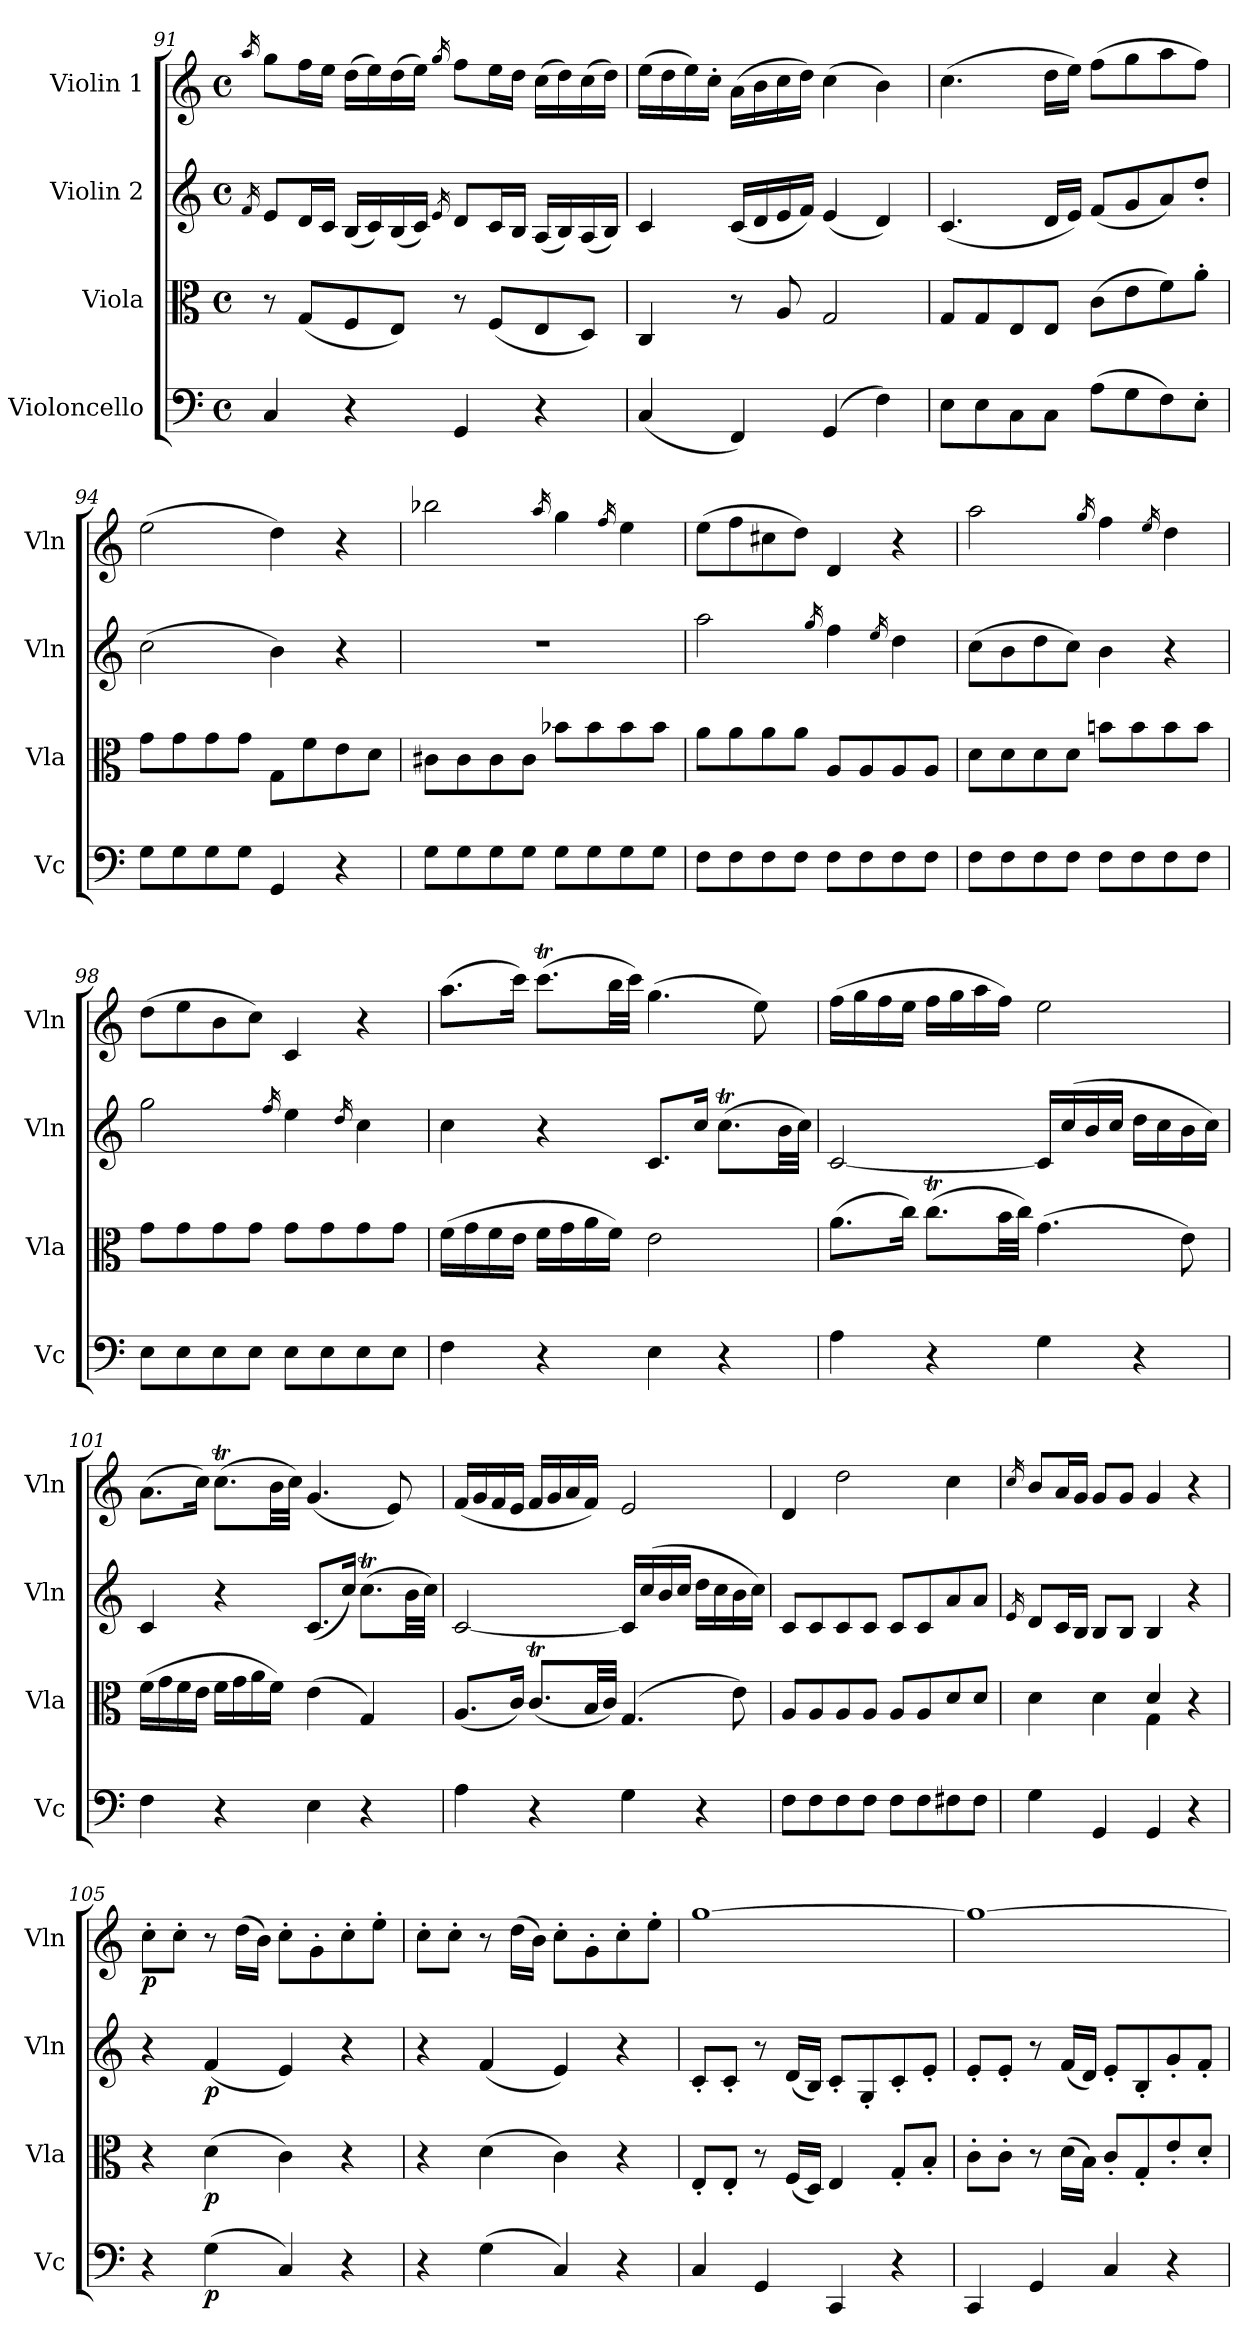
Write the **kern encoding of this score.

**kern	**dynam	**kern	**dynam	**kern	**dynam	**kern	**dynam
*part4	*part4	*part3	*part3	*part2	*part2	*part1	*part1
*staff4	*staff4	*staff3	*staff3	*staff2	*staff2	*staff1	*staff1
*I"Violoncello	*	*I"Viola	*	*I"Violin 2	*	*I"Violin 1	*
*I'Vc	*	*I'Vla	*	*I'Vln	*	*I'Vln	*
!!LO:LB:g=z
*clefF4	*	*clefC3	*	*clefG2	*	*clefG2	*
*k[]	*	*k[]	*	*k[]	*	*k[]	*
*M4/4	*	*M4/4	*	*M4/4	*	*M4/4	*
*met(c)	*	*met(c)	*	*met(c)	*	*met(c)	*
=91	=91	=91	=91	=91	=91	=91	=91
.	.	.	.	16qf/	.	16qaa/	.
4C/	.	8r	.	8e/L	.	8gg\L	.
.	.	(8G/L	.	16d/L	.	16ff\L	.
.	.	.	.	16c/JJ	.	16ee\JJ	.
4r	.	8F/	.	(16B/LL	.	(16dd\LL	.
.	.	.	.	16c/)	.	16ee\)	.
.	.	8E/J)	.	(16B/	.	(16dd\	.
.	.	.	.	16c/JJ)	.	16ee\JJ)	.
.	.	.	.	16qe/	.	16qgg/	.
4GG/	.	8r	.	8d/L	.	8ff\L	.
.	.	(8F/L	.	16c/L	.	16ee\L	.
.	.	.	.	16B/JJ	.	16dd\JJ	.
4r	.	8E/	.	(16A/LL	.	(16cc\LL	.
.	.	.	.	16B/)	.	16dd\)	.
.	.	8D/J)	.	(16A/	.	(16cc\	.
.	.	.	.	16B/JJ)	.	16dd\JJ)	.
=92	=92	=92	=92	=92	=92	=92	=92
(4C/	.	4C/	.	4c/	.	(16ee\LL	.
.	.	.	.	.	.	16dd\	.
.	.	.	.	.	.	16ee\)	.
.	.	.	.	.	.	16cc'\JJ	.
4FF/)	.	8r	.	(16c/LL	.	(16a\LL	.
.	.	.	.	16d/	.	16b\	.
.	.	8A/	.	16e/	.	16cc\	.
.	.	.	.	16f/JJ)	.	16dd\JJ)	.
(4GG/	.	2G/	.	(4e/	.	(4cc\	.
4F\)	.	.	.	4d/)	.	4b\)	.
!!LO:PB:g=z
=93	=93	=93	=93	=93	=93	=93	=93
8E\L	.	8G/L	.	(4.c/	.	(4.cc\	.
8E\	.	8G/	.	.	.	.	.
8C\	.	8E/	.	.	.	.	.
8C\J	.	8E/J	.	16d/LL	.	16dd\LL	.
.	.	.	.	16e/JJ)	.	16ee\JJ)	.
(8A\L	.	(8c\L	.	(8f/L	.	(8ff\L	.
8G\	.	8e\	.	8g/	.	8gg\	.
8F\)	.	8f\)	.	8a/)	.	8aa\	.
8E'\J	.	8a'\J	.	8dd'/J	.	8ff\J)	.
=94	=94	=94	=94	=94	=94	=94	=94
8G\L	.	8g\L	.	(2cc\	.	(2ee\	.
8G\	.	8g\	.	.	.	.	.
8G\	.	8g\	.	.	.	.	.
8G\J	.	8g\J	.	.	.	.	.
4GG/	.	8G\L	.	4b\)	.	4dd\)	.
.	.	8f\	.	.	.	.	.
4r	.	8e\	.	4r	.	4r	.
.	.	8d\J	.	.	.	.	.
=95	=95	=95	=95	=95	=95	=95	=95
8G\L	.	8c#X\L	.	1r	.	2bb-X\	.
8G\	.	8c#\	.	.	.	.	.
8G\	.	8c#\	.	.	.	.	.
8G\J	.	8c#\J	.	.	.	.	.
.	.	.	.	.	.	16qaa/	.
8G\L	.	8b-X\L	.	.	.	4gg\	.
8G\	.	8b-\	.	.	.	.	.
.	.	.	.	.	.	16qff/	.
8G\	.	8b-\	.	.	.	4ee\	.
8G\J	.	8b-\J	.	.	.	.	.
=96	=96	=96	=96	=96	=96	=96	=96
8F\L	.	8a\L	.	2aa\	.	(8ee\L	.
8F\	.	8a\	.	.	.	8ff\	.
8F\	.	8a\	.	.	.	8cc#X\	.
8F\J	.	8a\J	.	.	.	8dd\J)	.
.	.	.	.	16qgg/	.	.	.
8F\L	.	8A/L	.	4ff\	.	4d/	.
8F\	.	8A/	.	.	.	.	.
.	.	.	.	16qee/	.	.	.
8F\	.	8A/	.	4dd\	.	4r	.
8F\J	.	8A/J	.	.	.	.	.
=97	=97	=97	=97	=97	=97	=97	=97
8F\L	.	8d\L	.	(8cc\L	.	2aa\	.
8F\	.	8d\	.	8b\	.	.	.
8F\	.	8d\	.	8dd\	.	.	.
8F\J	.	8d\J	.	8cc\J)	.	.	.
.	.	.	.	.	.	16qgg/	.
8F\L	.	8bn\L	.	4b\	.	4ff\	.
8F\	.	8b\	.	.	.	.	.
.	.	.	.	.	.	16qee/	.
8F\	.	8b\	.	4r	.	4dd\	.
8F\J	.	8b\J	.	.	.	.	.
!!LO:LB:g=z
=98	=98	=98	=98	=98	=98	=98	=98
8E\L	.	8g\L	.	2gg\	.	(8dd\L	.
8E\	.	8g\	.	.	.	8ee\	.
8E\	.	8g\	.	.	.	8b\	.
8E\J	.	8g\J	.	.	.	8cc\J)	.
.	.	.	.	16qff/	.	.	.
8E\L	.	8g\L	.	4ee\	.	4c/	.
8E\	.	8g\	.	.	.	.	.
.	.	.	.	16qdd/	.	.	.
8E\	.	8g\	.	4cc\	.	4r	.
8E\J	.	8g\J	.	.	.	.	.
=99	=99	=99	=99	=99	=99	=99	=99
4F\	.	(16f\LL	.	4cc\	.	(8.aa\L	.
.	.	16g\	.	.	.	.	.
.	.	16f\	.	.	.	.	.
.	.	16e\JJ	.	.	.	16ccc\Jk)	.
4r	.	16f\LL	.	4r	.	(8.cccT\L	.
.	.	16g\	.	.	.	.	.
.	.	16a\	.	.	.	.	.
.	.	16f\JJ)	.	.	.	32bb\LL	.
.	.	.	.	.	.	32ccc\JJJ)	.
4E\	.	2e\	.	8.c/L	.	(4.gg\	.
.	.	.	.	16cc/Jk	.	.	.
4r	.	.	.	(8.ccT\L	.	.	.
.	.	.	.	.	.	8ee\)	.
.	.	.	.	32b\LL	.	.	.
.	.	.	.	32cc\JJJ)	.	.	.
!!LO:LB:g=z
=100	=100	=100	=100	=100	=100	=100	=100
4A\	.	(8.a\L	.	[2c/	.	(16ff\LL	.
.	.	.	.	.	.	16gg\	.
.	.	.	.	.	.	16ff\	.
.	.	16cc\Jk)	.	.	.	16ee\JJ	.
4r	.	(8.ccT\L	.	.	.	16ff\LL	.
.	.	.	.	.	.	16gg\	.
.	.	.	.	.	.	16aa\	.
.	.	32b\LL	.	.	.	16ff\JJ)	.
.	.	32cc\JJJ)	.	.	.	.	.
4G\	.	(4.g\	.	16c/LL]	.	2ee\	.
.	.	.	.	(16cc/	.	.	.
.	.	.	.	16b/	.	.	.
.	.	.	.	16cc/JJ	.	.	.
4r	.	.	.	16dd\LL	.	.	.
.	.	.	.	16cc\	.	.	.
.	.	8e\)	.	16b\	.	.	.
.	.	.	.	16cc\JJ)	.	.	.
=101	=101	=101	=101	=101	=101	=101	=101
4F\	.	(16f\LL	.	4c/	.	(8.a\L	.
.	.	16g\	.	.	.	.	.
.	.	16f\	.	.	.	.	.
.	.	16e\JJ	.	.	.	16cc\Jk)	.
4r	.	16f\LL	.	4r	.	(8.ccT\L	.
.	.	16g\	.	.	.	.	.
.	.	16a\	.	.	.	.	.
.	.	16f\JJ)	.	.	.	32b\LL	.
.	.	.	.	.	.	32cc\JJJ)	.
4E\	.	(4e\	.	(8.c/L	.	(4.g/	.
.	.	.	.	16cc/Jk)	.	.	.
4r	.	4G/)	.	(8.ccT\L	.	.	.
.	.	.	.	.	.	8e/)	.
.	.	.	.	32b\LL	.	.	.
.	.	.	.	32cc\JJJ)	.	.	.
!!LO:LB:g=z
=102	=102	=102	=102	=102	=102	=102	=102
4A\	.	(8.A/L	.	[2c/	.	(16f/LL	.
.	.	.	.	.	.	16g/	.
.	.	.	.	.	.	16f/	.
.	.	16c/Jk)	.	.	.	16e/JJ	.
4r	.	(8.cT/L	.	.	.	16f/LL	.
.	.	.	.	.	.	16g/	.
.	.	.	.	.	.	16a/	.
.	.	32B/LL	.	.	.	16f/JJ)	.
.	.	32c/JJJ)	.	.	.	.	.
4G\	.	(4.G/	.	16c/LL]	.	2e/	.
.	.	.	.	(16cc/	.	.	.
.	.	.	.	16b/	.	.	.
.	.	.	.	16cc/JJ	.	.	.
4r	.	.	.	16dd\LL	.	.	.
.	.	.	.	16cc\	.	.	.
.	.	8e\)	.	16b\	.	.	.
.	.	.	.	16cc\JJ)	.	.	.
=103	=103	=103	=103	=103	=103	=103	=103
8F\L	.	8A/L	.	8c/L	.	4d/	.
8F\	.	8A/	.	8c/	.	.	.
8F\	.	8A/	.	8c/	.	2dd\	.
8F\J	.	8A/J	.	8c/J	.	.	.
8F\L	.	8A/L	.	8c/L	.	.	.
8F\	.	8A/	.	8c/	.	.	.
8F#X\	.	8d/	.	8a/	.	4cc\	.
8F#\J	.	8d/J	.	8a/J	.	.	.
=104	=104	=104	=104	=104	=104	=104	=104
.	.	.	.	16qe/	.	16qcc/	.
*	*	*^	*	*	*	*	*
4G\	.	4d\	2ryy	.	8d/L	.	8b/L	.
.	.	.	.	.	16c/L	.	16a/L	.
.	.	.	.	.	16B/JJ	.	16g/JJ	.
4GG/	.	4d\	.	.	8B/L	.	8g/L	.
.	.	.	.	.	8B/J	.	8g/J	.
4GG/	.	4d/	4G\	.	4B/	.	4g/	.
4r	.	4r	4ryy	.	4r	.	4r	.
=105	=105	=105	=105	=105	=105	=105	=105	=105
!	!	!	!	!	!	!	!	!LO:DY:b
*	*	*v	*v	*	*	*	*	*
4r	.	4r	.	4r	.	8cc'\L	p
.	.	.	.	.	.	8cc'\J	.
!	!LO:DY:b	!	!LO:DY:b	!	!LO:DY:b	!	!
(4G\	p	(4d\	p	(4f/	p	8r	.
.	.	.	.	.	.	(16dd\LL	.
.	.	.	.	.	.	16b\JJ)	.
4C/)	.	4c\)	.	4e/)	.	8cc'\L	.
.	.	.	.	.	.	8g'\	.
4r	.	4r	.	4r	.	8cc'\	.
.	.	.	.	.	.	8ee'\J	.
!!LO:LB:g=z
=106	=106	=106	=106	=106	=106	=106	=106
4r	.	4r	.	4r	.	8cc'\L	.
.	.	.	.	.	.	8cc'\J	.
(4G\	.	(4d\	.	(4f/	.	8r	.
.	.	.	.	.	.	(16dd\LL	.
.	.	.	.	.	.	16b\JJ)	.
4C/)	.	4c\)	.	4e/)	.	8cc'\L	.
.	.	.	.	.	.	8g'\	.
4r	.	4r	.	4r	.	8cc'\	.
.	.	.	.	.	.	8ee'\J	.
=107	=107	=107	=107	=107	=107	=107	=107
4C/	.	8E'/L	.	8c'/L	.	[1gg	.
.	.	8E'/J	.	8c'/J	.	.	.
4GG/	.	8r	.	8r	.	.	.
.	.	(16F/LL	.	(16d/LL	.	.	.
.	.	16D/JJ)	.	16B/JJ)	.	.	.
4CC/	.	4E/	.	8c'/L	.	.	.
.	.	.	.	8G'/	.	.	.
4r	.	8G'/L	.	8c'/	.	.	.
.	.	8B'/J	.	8e'/J	.	.	.
=108	=108	=108	=108	=108	=108	=108	=108
4CC/	.	8c'\L	.	8e'/L	.	1gg_	.
.	.	8c'\J	.	8e'/J	.	.	.
4GG/	.	8r	.	8r	.	.	.
.	.	(16d\LL	.	(16f/LL	.	.	.
.	.	16B\JJ)	.	16d/JJ)	.	.	.
4C/	.	8c'/L	.	8e'/L	.	.	.
.	.	8G'/	.	8B'/	.	.	.
4r	.	8e'/	.	8g'/	.	.	.
.	.	8d'/J	.	8f'/J	.	.	.
=	=	=	=	=	=	=	=
*-	*-	*-	*-	*-	*-	*-	*-
